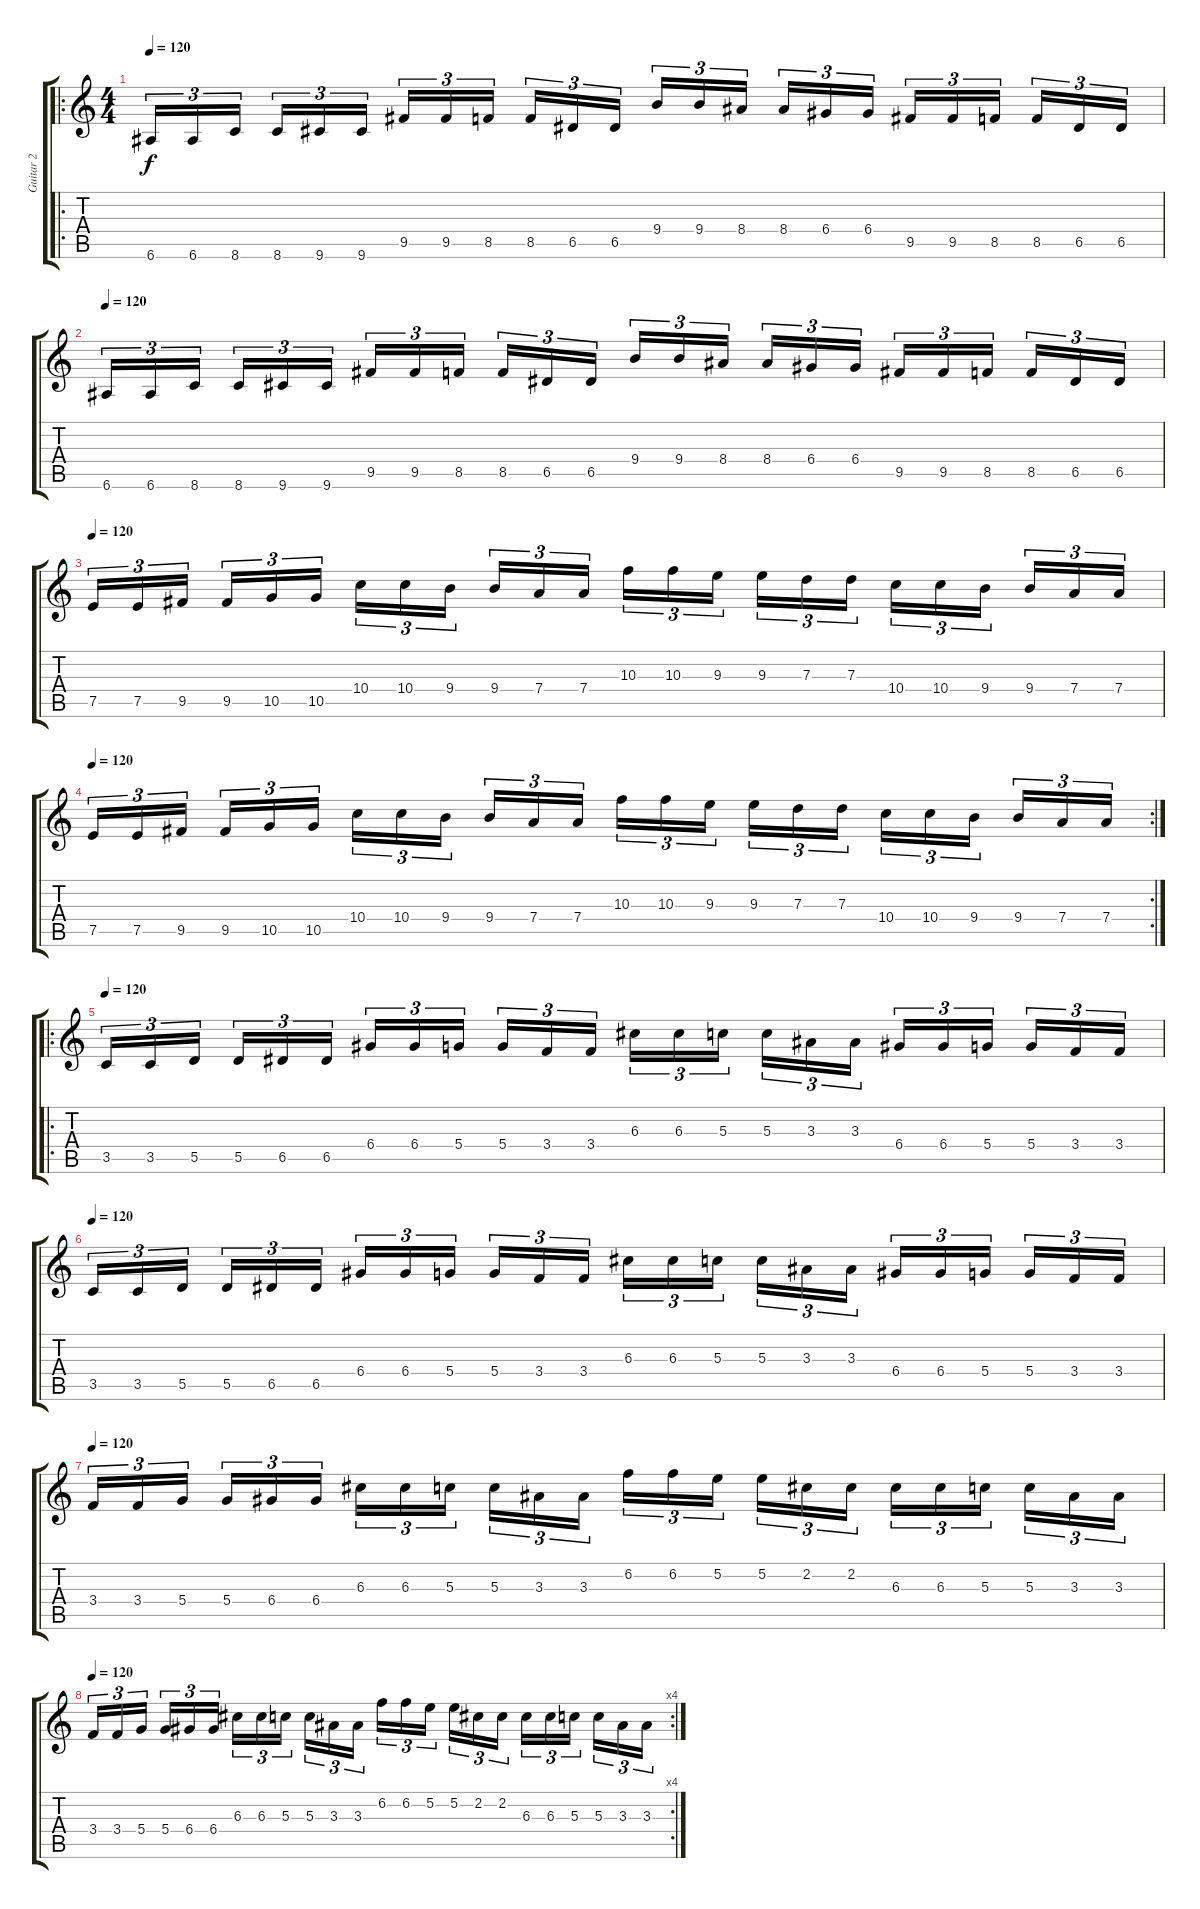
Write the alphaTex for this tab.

\track ("Guitar 2" "Guitar 2") {instrument distortionguitar}
\staff {score tabs}
\tuning (E4 B3 G3 D3 A2 E2) {hide}
\ro
\ts (4 4)
\tempo 120
\clef g2
\ks c
6.6.16{tu (3 2) dy f} 6.6.16{tu (3 2)} 8.6.16{tu (3 2)} 8.6.16{tu (3 2)} 9.6.16{tu (3 2)} 9.6.16{tu (3 2)} 9.5.16{tu (3 2)} 9.5.16{tu (3 2)} 8.5.16{tu (3 2)} 8.5.16{tu (3 2)} 6.5.16{tu (3 2)} 6.5.16{tu (3 2)} 9.4.16{tu (3 2)} 9.4.16{tu (3 2)} 8.4.16{tu (3 2)} 8.4.16{tu (3 2)} 6.4.16{tu (3 2)} 6.4.16{tu (3 2)} 9.5.16{tu (3 2)} 9.5.16{tu (3 2)} 8.5.16{tu (3 2)} 8.5.16{tu (3 2)} 6.5.16{tu (3 2)} 6.5.16{tu (3 2)} |
\tempo 120
6.6.16{tu (3 2)} 6.6.16{tu (3 2)} 8.6.16{tu (3 2)} 8.6.16{tu (3 2)} 9.6.16{tu (3 2)} 9.6.16{tu (3 2)} 9.5.16{tu (3 2)} 9.5.16{tu (3 2)} 8.5.16{tu (3 2)} 8.5.16{tu (3 2)} 6.5.16{tu (3 2)} 6.5.16{tu (3 2)} 9.4.16{tu (3 2)} 9.4.16{tu (3 2)} 8.4.16{tu (3 2)} 8.4.16{tu (3 2)} 6.4.16{tu (3 2)} 6.4.16{tu (3 2)} 9.5.16{tu (3 2)} 9.5.16{tu (3 2)} 8.5.16{tu (3 2)} 8.5.16{tu (3 2)} 6.5.16{tu (3 2)} 6.5.16{tu (3 2)} |
\tempo 120
7.5.16{tu (3 2)} 7.5.16{tu (3 2)} 9.5.16{tu (3 2)} 9.5.16{tu (3 2)} 10.5.16{tu (3 2)} 10.5.16{tu (3 2)} 10.4.16{tu (3 2)} 10.4.16{tu (3 2)} 9.4.16{tu (3 2)} 9.4.16{tu (3 2)} 7.4.16{tu (3 2)} 7.4.16{tu (3 2)} 10.3.16{tu (3 2)} 10.3.16{tu (3 2)} 9.3.16{tu (3 2)} 9.3.16{tu (3 2)} 7.3.16{tu (3 2)} 7.3.16{tu (3 2)} 10.4.16{tu (3 2)} 10.4.16{tu (3 2)} 9.4.16{tu (3 2)} 9.4.16{tu (3 2)} 7.4.16{tu (3 2)} 7.4.16{tu (3 2)} |
\rc 2
\tempo 120
7.5.16{tu (3 2)} 7.5.16{tu (3 2)} 9.5.16{tu (3 2)} 9.5.16{tu (3 2)} 10.5.16{tu (3 2)} 10.5.16{tu (3 2)} 10.4.16{tu (3 2)} 10.4.16{tu (3 2)} 9.4.16{tu (3 2)} 9.4.16{tu (3 2)} 7.4.16{tu (3 2)} 7.4.16{tu (3 2)} 10.3.16{tu (3 2)} 10.3.16{tu (3 2)} 9.3.16{tu (3 2)} 9.3.16{tu (3 2)} 7.3.16{tu (3 2)} 7.3.16{tu (3 2)} 10.4.16{tu (3 2)} 10.4.16{tu (3 2)} 9.4.16{tu (3 2)} 9.4.16{tu (3 2)} 7.4.16{tu (3 2)} 7.4.16{tu (3 2)} |
\ro
\tempo 120
3.5.16{tu (3 2)} 3.5.16{tu (3 2)} 5.5.16{tu (3 2)} 5.5.16{tu (3 2)} 6.5.16{tu (3 2)} 6.5.16{tu (3 2)} 6.4.16{tu (3 2)} 6.4.16{tu (3 2)} 5.4.16{tu (3 2)} 5.4.16{tu (3 2)} 3.4.16{tu (3 2)} 3.4.16{tu (3 2)} 6.3.16{tu (3 2)} 6.3.16{tu (3 2)} 5.3.16{tu (3 2)} 5.3.16{tu (3 2)} 3.3.16{tu (3 2)} 3.3.16{tu (3 2)} 6.4.16{tu (3 2)} 6.4.16{tu (3 2)} 5.4.16{tu (3 2)} 5.4.16{tu (3 2)} 3.4.16{tu (3 2)} 3.4.16{tu (3 2)} |
\tempo 120
3.5.16{tu (3 2)} 3.5.16{tu (3 2)} 5.5.16{tu (3 2)} 5.5.16{tu (3 2)} 6.5.16{tu (3 2)} 6.5.16{tu (3 2)} 6.4.16{tu (3 2)} 6.4.16{tu (3 2)} 5.4.16{tu (3 2)} 5.4.16{tu (3 2)} 3.4.16{tu (3 2)} 3.4.16{tu (3 2)} 6.3.16{tu (3 2)} 6.3.16{tu (3 2)} 5.3.16{tu (3 2)} 5.3.16{tu (3 2)} 3.3.16{tu (3 2)} 3.3.16{tu (3 2)} 6.4.16{tu (3 2)} 6.4.16{tu (3 2)} 5.4.16{tu (3 2)} 5.4.16{tu (3 2)} 3.4.16{tu (3 2)} 3.4.16{tu (3 2)} |
\tempo 120
3.4.16{tu (3 2)} 3.4.16{tu (3 2)} 5.4.16{tu (3 2)} 5.4.16{tu (3 2)} 6.4.16{tu (3 2)} 6.4.16{tu (3 2)} 6.3.16{tu (3 2)} 6.3.16{tu (3 2)} 5.3.16{tu (3 2)} 5.3.16{tu (3 2)} 3.3.16{tu (3 2)} 3.3.16{tu (3 2)} 6.2.16{tu (3 2)} 6.2.16{tu (3 2)} 5.2.16{tu (3 2)} 5.2.16{tu (3 2)} 2.2.16{tu (3 2)} 2.2.16{tu (3 2)} 6.3.16{tu (3 2)} 6.3.16{tu (3 2)} 5.3.16{tu (3 2)} 5.3.16{tu (3 2)} 3.3.16{tu (3 2)} 3.3.16{tu (3 2)} |
\rc 4
\tempo 120
3.4.16{tu (3 2)} 3.4.16{tu (3 2)} 5.4.16{tu (3 2)} 5.4.16{tu (3 2)} 6.4.16{tu (3 2)} 6.4.16{tu (3 2)} 6.3.16{tu (3 2)} 6.3.16{tu (3 2)} 5.3.16{tu (3 2)} 5.3.16{tu (3 2)} 3.3.16{tu (3 2)} 3.3.16{tu (3 2)} 6.2.16{tu (3 2)} 6.2.16{tu (3 2)} 5.2.16{tu (3 2)} 5.2.16{tu (3 2)} 2.2.16{tu (3 2)} 2.2.16{tu (3 2)} 6.3.16{tu (3 2)} 6.3.16{tu (3 2)} 5.3.16{tu (3 2)} 5.3.16{tu (3 2)} 3.3.16{tu (3 2)} 3.3.16{tu (3 2)}
